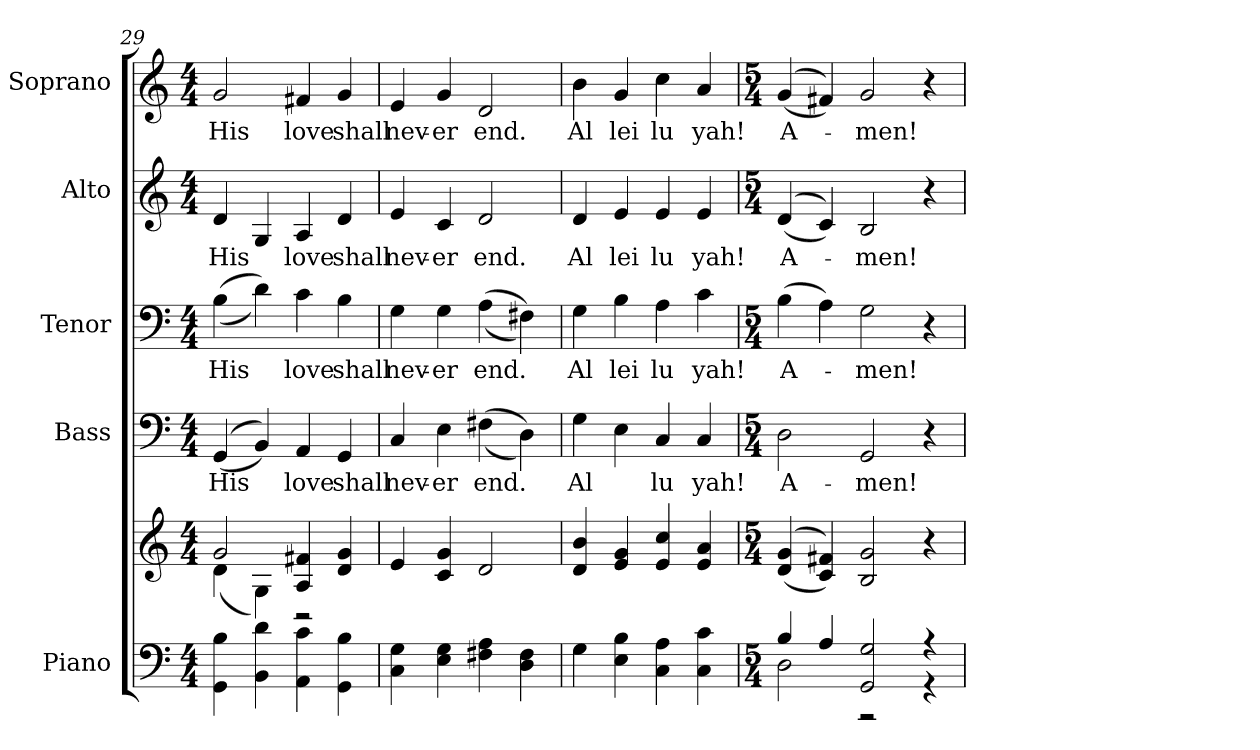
**kern	**kern	**kern	**text	**kern	**text	**kern	**text	**kern	**text
*part5	*part5	*part4	*part4	*part3	*part3	*part2	*part2	*part1	*part1
*staff6	*staff5	*staff4	*staff4	*staff3	*staff3	*staff2	*staff2	*staff1	*staff1
*I"Piano	*	*I"Bass	*	*I"Tenor	*	*I"Alto	*	*I"Soprano	*
*I'Pno.	*	*I'B.	*	*I'T.	*	*I'A.	*	*I'S.	*
*clefF4	*clefG2	*clefF4	*	*clefF4	*	*clefG2	*	*clefG2	*
*k[]	*k[]	*k[]	*	*k[]	*	*k[]	*	*k[]	*
*C:	*C:	*C:	*	*C:	*	*C:	*	*C:	*
*M4/4	*M4/4	*M4/4	*	*M4/4	*	*M4/4	*	*M4/4	*
=29	=29	=29	=29	=29	=29	=29	=29	=29	=29
*	*^	*	*	*	*	*	*	*	*
!	!	!	!	!LO:LY:b:color=#000000	!	!	!	!	!	!
!	!	!	!	!	!	!LO:LY:b:color=#000000	!	!	!	!
!	!	!	!	!	!	!	!	!LO:LY:b:color=#000000	!	!
!	!	!	!	!	!	!	!	!	!	!LO:LY:b:color=#000000
4GGi\ 4Bi	2gi/	(4di\	((4GGi/	His	((4Bi\	His	4di/	His	2gi/	His
4BBi\ 4di	.	4Gi\)	4BBi/))	.	4di\))	.	4Gi/	.	.	.
!	!	!	!	!LO:LY:b:color=#000000	!	!	!	!	!	!
!	!	!	!	!	!	!LO:LY:b:color=#000000	!	!	!	!
!	!	!	!	!	!	!	!	!LO:LY:b:color=#000000	!	!
!	!	!	!	!	!	!	!	!	!	!LO:LY:b:color=#000000
4AAi\ 4ci	4Ai/ 4f#Xi	2r	4AAi/	love	4ci\	love	4Ai/	love	4f#Xi/	love
!	!	!	!	!LO:LY:b:color=#000000	!	!	!	!	!	!
!	!	!	!	!	!	!LO:LY:b:color=#000000	!	!	!	!
!	!	!	!	!	!	!	!	!LO:LY:b:color=#000000	!	!
!	!	!	!	!	!	!	!	!	!	!LO:LY:b:color=#000000
4GGi\ 4Bi	4di/ 4gi	.	4GGi/	shall	4Bi\	shall	4di/	shall	4gi/	shall
*	*v	*v	*	*	*	*	*	*	*	*
=30	=30	=30	=30	=30	=30	=30	=30	=30	=30
!	!	!	!LO:LY:b:color=#000000	!	!	!	!	!	!
!	!	!	!	!	!LO:LY:b:color=#000000	!	!	!	!
!	!	!	!	!	!	!	!LO:LY:b:color=#000000	!	!
!	!	!	!	!	!	!	!	!	!LO:LY:b:color=#000000
4Ci\ 4Gi	4ei/	4Ci/	nev-	4Gi\	nev-	4ei/	nev-	4ei/	nev-
!	!	!	!LO:LY:b:color=#000000	!	!	!	!	!	!
!	!	!	!	!	!LO:LY:b:color=#000000	!	!	!	!
!	!	!	!	!	!	!	!LO:LY:b:color=#000000	!	!
!	!	!	!	!	!	!	!	!	!LO:LY:b:color=#000000
4Ei\ 4Gi	4ci/ 4gi	4Ei\	-er	4Gi\	-er	4ci/	-er	4gi/	-er
!	!	!	!LO:LY:b:color=#000000	!	!	!	!	!	!
!	!	!	!	!	!LO:LY:b:color=#000000	!	!	!	!
!	!	!	!	!	!	!	!LO:LY:b:color=#000000	!	!
!	!	!	!	!	!	!	!	!	!LO:LY:b:color=#000000
4F#Xi\ 4Ai	2di/	((4F#Xi\	end.	((4Ai\	end.	2di/	end.	2di/	end.
4Di\ 4F#i	.	4Di\))	.	4F#Xi\))	.	.	.	.	.
!!LO:PB:g=z
=31	=31	=31	=31	=31	=31	=31	=31	=31	=31
!	!	!	!LO:LY:b:color=#000000	!	!	!	!	!	!
!	!	!	!	!	!LO:LY:b:color=#000000	!	!	!	!
!	!	!	!	!	!	!	!LO:LY:b:color=#000000	!	!
!	!	!	!	!	!	!	!	!	!LO:LY:b:color=#000000
4Gi\	4di/ 4bi	4Gi\	Al	4Gi\	Al	4di/	Al	4bi\	Al
!	!	!	!	!	!LO:LY:b:color=#000000	!	!	!	!
!	!	!	!	!	!	!	!LO:LY:b:color=#000000	!	!
!	!	!	!	!	!	!	!	!	!LO:LY:b:color=#000000
4Ei\ 4Bi	4ei/ 4gi	4Ei\	.	4Bi\	lei	4ei/	lei	4gi/	lei
!	!	!	!LO:LY:b:color=#000000	!	!	!	!	!	!
!	!	!	!	!	!LO:LY:b:color=#000000	!	!	!	!
!	!	!	!	!	!	!	!LO:LY:b:color=#000000	!	!
!	!	!	!	!	!	!	!	!	!LO:LY:b:color=#000000
4Ci\ 4Ai	4ei/ 4cci	4Ci/	lu	4Ai\	lu	4ei/	lu	4cci\	lu
!	!	!	!LO:LY:b:color=#000000	!	!	!	!	!	!
!	!	!	!	!	!LO:LY:b:color=#000000	!	!	!	!
!	!	!	!	!	!	!	!LO:LY:b:color=#000000	!	!
!	!	!	!	!	!	!	!	!	!LO:LY:b:color=#000000
4Ci\ 4ci	4ei/ 4ai	4Ci/	yah!	4ci\	yah!	4ei/	yah!	4ai/	yah!
=32	=32	=32	=32	=32	=32	=32	=32	=32	=32
*M5/4	*M5/4	*M5/4	*	*M5/4	*	*M5/4	*	*M5/4	*
*^	*	*	*	*	*	*	*	*	*
!	!	!	!	!LO:LY:b:color=#000000	!	!	!	!	!	!
!	!	!	!	!	!	!LO:LY:b:color=#000000	!	!	!	!
!	!	!	!	!	!	!	!	!LO:LY:b:color=#000000	!	!
!	!	!	!	!	!	!	!	!	!	!LO:LY:b:color=#000000
4Bi/	2Di\	((4di/ 4gi	2Di\	A-	(4Bi\	A-	((4di/	A-	((4gi/	A-
4Ai/	.	4ci/ 4f#Xi))	.	.	4Ai\)	.	4ci/))	.	4f#Xi/))	.
!	!	!	!	!LO:LY:b:color=#000000	!	!	!	!	!	!
!	!	!	!	!	!	!LO:LY:b:color=#000000	!	!	!	!
!	!	!	!	!	!	!	!	!LO:LY:b:color=#000000	!	!
!	!	!	!	!	!	!	!	!	!	!LO:LY:b:color=#000000
2GGi/ 2Gi	2r	2Bi/ 2gi	2GGi/	-men!	2Gi\	-men!	2Bi/	-men!	2gi/	-men!
4r	4r	4r	4r	.	4r	.	4r	.	4r	.
*v	*v	*	*	*	*	*	*	*	*	*
=	=	=	=	=	=	=	=	=	=
*-	*-	*-	*-	*-	*-	*-	*-	*-	*-
